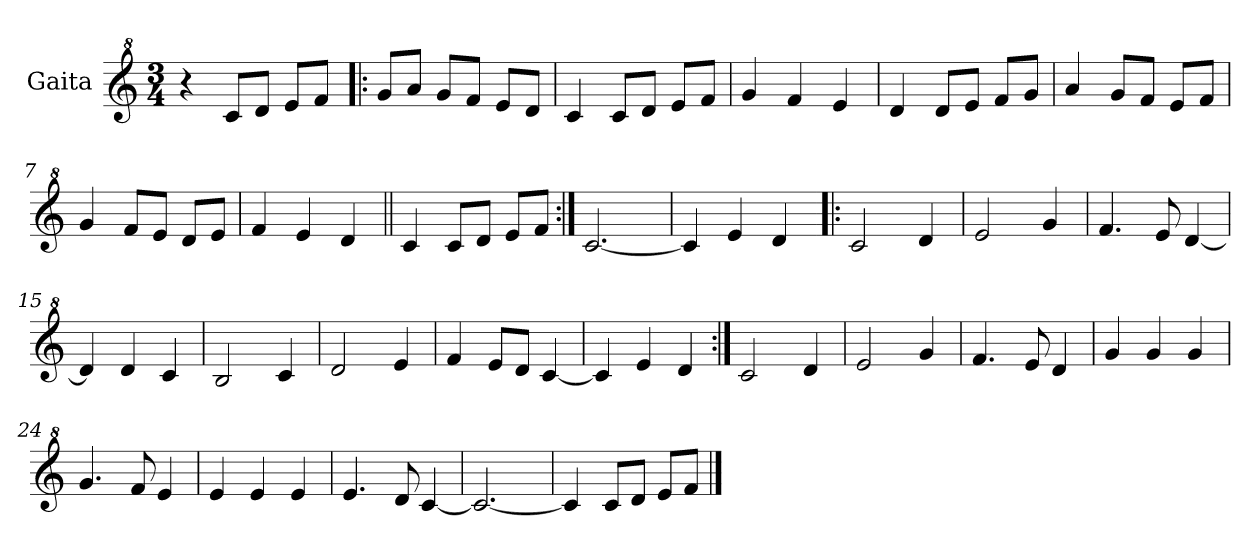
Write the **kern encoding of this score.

**kern
*part1
*staff1
*I"Gaita
*clefG^2
*k[]
*M3/4
*MM220
=1
4r
8cc/L
8dd/J
8ee/L
8ff/J
=2!|:
8gg/L
8aa/J
8gg/L
8ff/J
8ee/L
8dd/J
=3
4cc/
8cc/L
8dd/J
8ee/L
8ff/J
=4
4gg/
4ff/
4ee/
=5
4dd/
8dd/L
8ee/J
8ff/L
8gg/J
=6
4aa/
8gg/L
8ff/J
8ee/L
8ff/J
=7
4gg/
8ff/L
8ee/J
8dd/L
8ee/J
!!LO:LB:g=z
=8
4ff/
4ee/
4dd/
=9||
4cc/
8cc/L
8dd/J
8ee/L
8ff/J
=10:|!
[2.cc/
=11
4cc/]
4ee/
4dd/
=12!|:
2cc/
4dd/
=13
2ee/
4gg/
=14
4.ff/
8ee/
[4dd/
=15
4dd/]
4dd/
4cc/
=16
2b/
4cc/
=17
2dd/
4ee/
!!LO:LB:g=z
=18
4ff/
8ee/L
8dd/J
[4cc/
=19
4cc/]
4ee/
4dd/
=20:|!
2cc/
4dd/
=21
2ee/
4gg/
=22
4.ff/
8ee/
4dd/
=23
4gg/
4gg/
4gg/
=24
4.gg/
8ff/
4ee/
=25
4ee/
4ee/
4ee/
=26
4.ee/
8dd/
[4cc/
=27
2.cc/_
!!LO:LB:g=z
=28
4cc/]
8cc/L
8dd/J
8ee/L
8ff/J
==
*-
